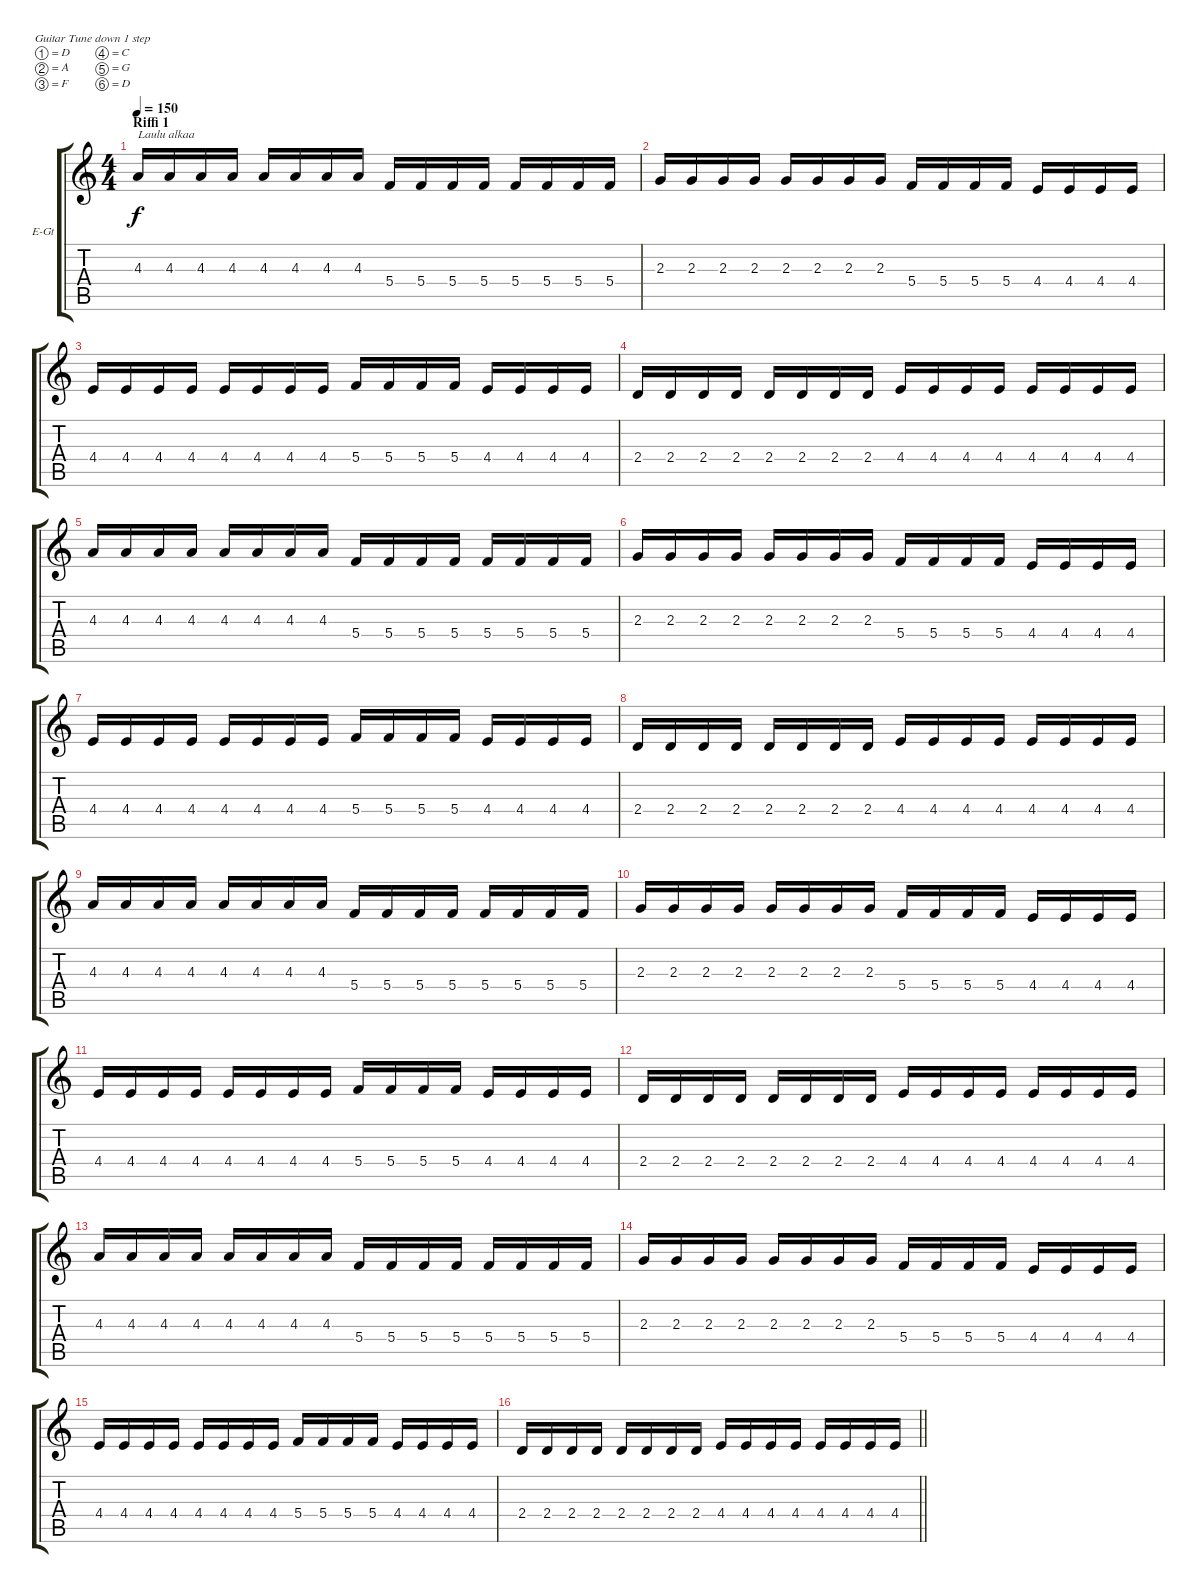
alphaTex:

\bracketExtendMode groupsimilarinstruments
\firstSystemTrackNameOrientation horizontal
\otherSystemsTrackNameOrientation horizontal
\track ("Kitara 1" "E-Gt") {instrument distortionguitar}
\staff {score tabs}
\tuning (D4 A3 F3 C3 G2 D2)
\ts (4 4)
\section ("" "Riffi 1")
\tempo 150
\clef g2
\ks c
4.3.16{txt "Laulu alkaa" dy f} 4.3.16 4.3.16 4.3.16 4.3.16 4.3.16 4.3.16 4.3.16 5.4.16 5.4.16 5.4.16 5.4.16 5.4.16 5.4.16 5.4.16 5.4.16 |
2.3.16 2.3.16 2.3.16 2.3.16 2.3.16 2.3.16 2.3.16 2.3.16 5.4.16 5.4.16 5.4.16 5.4.16 4.4.16 4.4.16 4.4.16 4.4.16 |
4.4.16 4.4.16 4.4.16 4.4.16 4.4.16 4.4.16 4.4.16 4.4.16 5.4.16 5.4.16 5.4.16 5.4.16 4.4.16 4.4.16 4.4.16 4.4.16 |
2.4.16 2.4.16 2.4.16 2.4.16 2.4.16 2.4.16 2.4.16 2.4.16 4.4.16 4.4.16 4.4.16 4.4.16 4.4.16 4.4.16 4.4.16 4.4.16 |
4.3.16 4.3.16 4.3.16 4.3.16 4.3.16 4.3.16 4.3.16 4.3.16 5.4.16 5.4.16 5.4.16 5.4.16 5.4.16 5.4.16 5.4.16 5.4.16 |
2.3.16 2.3.16 2.3.16 2.3.16 2.3.16 2.3.16 2.3.16 2.3.16 5.4.16 5.4.16 5.4.16 5.4.16 4.4.16 4.4.16 4.4.16 4.4.16 |
4.4.16 4.4.16 4.4.16 4.4.16 4.4.16 4.4.16 4.4.16 4.4.16 5.4.16 5.4.16 5.4.16 5.4.16 4.4.16 4.4.16 4.4.16 4.4.16 |
2.4.16 2.4.16 2.4.16 2.4.16 2.4.16 2.4.16 2.4.16 2.4.16 4.4.16 4.4.16 4.4.16 4.4.16 4.4.16 4.4.16 4.4.16 4.4.16 |
4.3.16 4.3.16 4.3.16 4.3.16 4.3.16 4.3.16 4.3.16 4.3.16 5.4.16 5.4.16 5.4.16 5.4.16 5.4.16 5.4.16 5.4.16 5.4.16 |
2.3.16 2.3.16 2.3.16 2.3.16 2.3.16 2.3.16 2.3.16 2.3.16 5.4.16 5.4.16 5.4.16 5.4.16 4.4.16 4.4.16 4.4.16 4.4.16 |
4.4.16 4.4.16 4.4.16 4.4.16 4.4.16 4.4.16 4.4.16 4.4.16 5.4.16 5.4.16 5.4.16 5.4.16 4.4.16 4.4.16 4.4.16 4.4.16 |
2.4.16 2.4.16 2.4.16 2.4.16 2.4.16 2.4.16 2.4.16 2.4.16 4.4.16 4.4.16 4.4.16 4.4.16 4.4.16 4.4.16 4.4.16 4.4.16 |
4.3.16 4.3.16 4.3.16 4.3.16 4.3.16 4.3.16 4.3.16 4.3.16 5.4.16 5.4.16 5.4.16 5.4.16 5.4.16 5.4.16 5.4.16 5.4.16 |
2.3.16 2.3.16 2.3.16 2.3.16 2.3.16 2.3.16 2.3.16 2.3.16 5.4.16 5.4.16 5.4.16 5.4.16 4.4.16 4.4.16 4.4.16 4.4.16 |
4.4.16 4.4.16 4.4.16 4.4.16 4.4.16 4.4.16 4.4.16 4.4.16 5.4.16 5.4.16 5.4.16 5.4.16 4.4.16 4.4.16 4.4.16 4.4.16 |
\barLineRight lightlight
2.4.16 2.4.16 2.4.16 2.4.16 2.4.16 2.4.16 2.4.16 2.4.16 4.4.16 4.4.16 4.4.16 4.4.16 4.4.16 4.4.16 4.4.16 4.4.16
